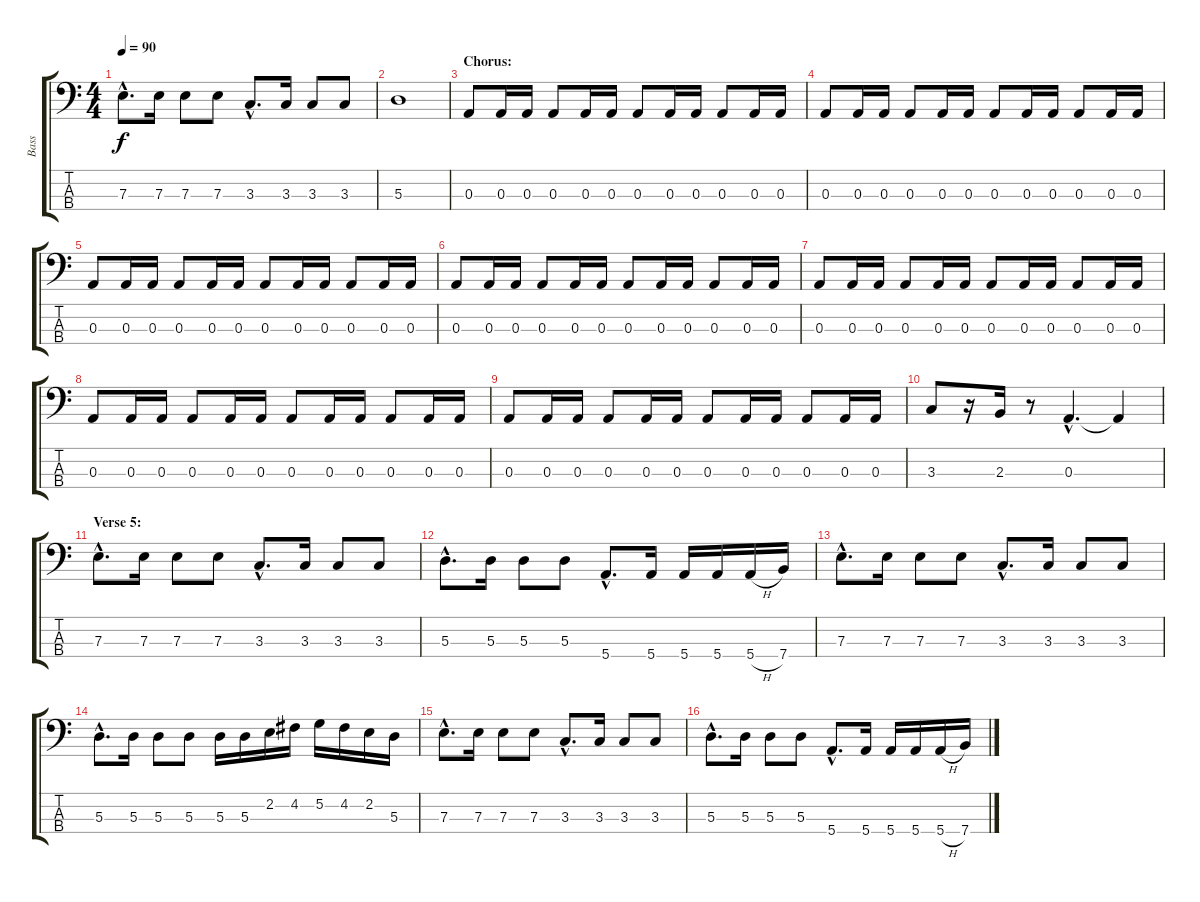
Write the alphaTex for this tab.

\track ("Bass" "Bass") {instrument electricbasspick}
\staff {score tabs}
\tuning (G2 D2 A1 E1) {hide}
\ts (4 4)
\tempo 90
\clef f4
\ks c
7.3{hac}.8{d dy f} 7.3.16 7.3.8 7.3.8 3.3{hac}.8{d} 3.3.16 3.3.8 3.3.8 |
5.3.1 |
\section ("" "Chorus:")
0.3.8 0.3.16 0.3.16 0.3.8 0.3.16 0.3.16 0.3.8 0.3.16 0.3.16 0.3.8 0.3.16 0.3.16 |
0.3.8 0.3.16 0.3.16 0.3.8 0.3.16 0.3.16 0.3.8 0.3.16 0.3.16 0.3.8 0.3.16 0.3.16 |
0.3.8 0.3.16 0.3.16 0.3.8 0.3.16 0.3.16 0.3.8 0.3.16 0.3.16 0.3.8 0.3.16 0.3.16 |
0.3.8 0.3.16 0.3.16 0.3.8 0.3.16 0.3.16 0.3.8 0.3.16 0.3.16 0.3.8 0.3.16 0.3.16 |
0.3.8 0.3.16 0.3.16 0.3.8 0.3.16 0.3.16 0.3.8 0.3.16 0.3.16 0.3.8 0.3.16 0.3.16 |
0.3.8 0.3.16 0.3.16 0.3.8 0.3.16 0.3.16 0.3.8 0.3.16 0.3.16 0.3.8 0.3.16 0.3.16 |
0.3.8 0.3.16 0.3.16 0.3.8 0.3.16 0.3.16 0.3.8 0.3.16 0.3.16 0.3.8 0.3.16 0.3.16 |
3.3.8 r.16 2.3.16 r.8 0.3{hac}.4{d} 0.3{t}.4 |
\section ("" "Verse 5:")
7.3{hac}.8{d} 7.3.16 7.3.8 7.3.8 3.3{hac}.8{d} 3.3.16 3.3.8 3.3.8 |
5.3{hac}.8{d} 5.3.16 5.3.8 5.3.8 5.4{hac}.8{d} 5.4.16 5.4.16 5.4.16 5.4{h}.16 7.4.16 |
7.3{hac}.8{d} 7.3.16 7.3.8 7.3.8 3.3{hac}.8{d} 3.3.16 3.3.8 3.3.8 |
5.3{hac}.8{d} 5.3.16 5.3.8 5.3.8 5.3.16 5.3.16 2.2.16 4.2.16 5.2.16 4.2.16 2.2.16 5.3.16 |
7.3{hac}.8{d} 7.3.16 7.3.8 7.3.8 3.3{hac}.8{d} 3.3.16 3.3.8 3.3.8 |
5.3{hac}.8{d} 5.3.16 5.3.8 5.3.8 5.4{hac}.8{d} 5.4.16 5.4.16 5.4.16 5.4{h}.16 7.4.16
